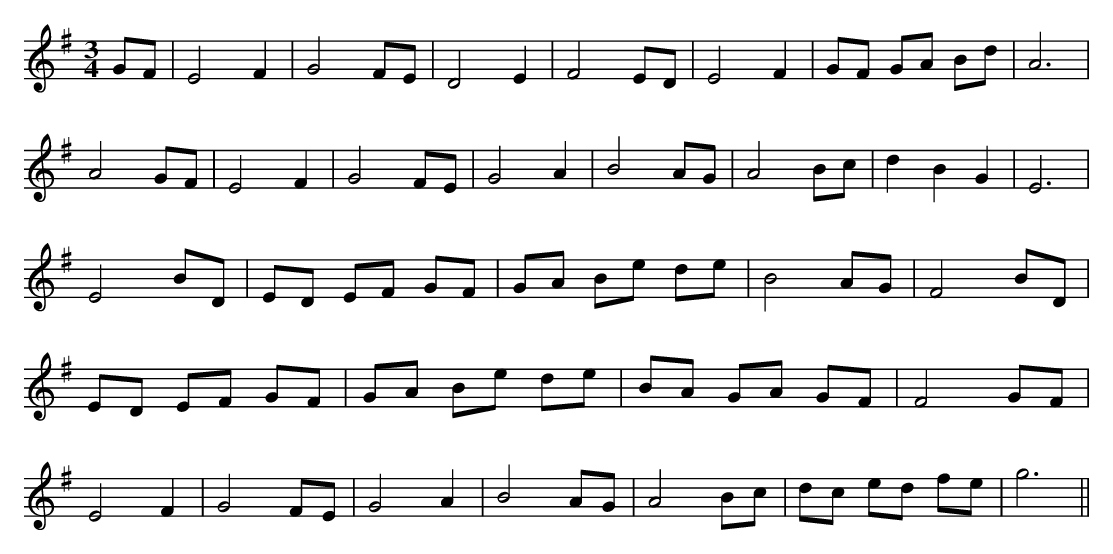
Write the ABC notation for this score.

X:1
M:3/4
K:Emin
GF|E4 F2|G4 FE|D4 E2|F4 ED|E4 F2|GF GA Bd|A6|
A4 GF|E4 F2|G4 FE|G4 A2|B4 AG|A4 Bc|d2 B2 G2|E6|
E4 ,BD|ED EF GF|GA Be de|B4 AG|F4 ,BD|
ED EF GF|GA Be de|BA GA GF|F4 GF|
E4 F2|G4 FE|G4 A2|B4 AG|A4 Bc|dc ed fe|g6||
